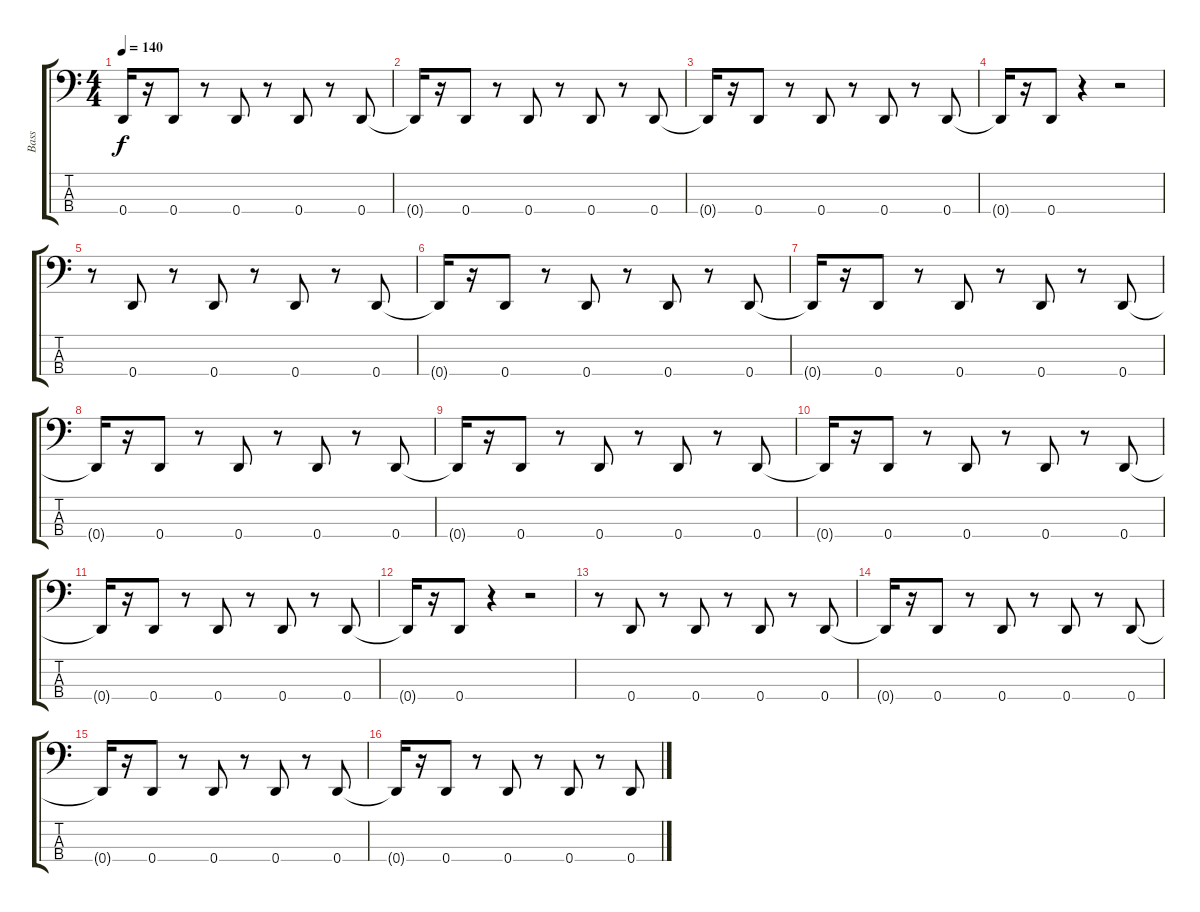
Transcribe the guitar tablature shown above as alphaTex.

\track ("Bass" "Bass") {instrument synthbass2}
\staff {score tabs}
\tuning (G2 D2 A1 D1) {hide}
\ts (4 4)
\tempo 140
\clef f4
\ks c
0.4{t}.16{dy f} r.16 0.4.8 r.8 0.4.8 r.8 0.4.8 r.8 0.4.8 |
0.4{t}.16 r.16 0.4.8 r.8 0.4.8 r.8 0.4.8 r.8 0.4.8 |
0.4{t}.16 r.16 0.4.8 r.8 0.4.8 r.8 0.4.8 r.8 0.4.8 |
0.4{t}.16 r.16 0.4.8 r.4 r.2 |
r.8 0.4.8 r.8 0.4.8 r.8 0.4.8 r.8 0.4.8 |
0.4{t}.16 r.16 0.4.8 r.8 0.4.8 r.8 0.4.8 r.8 0.4.8 |
0.4{t}.16 r.16 0.4.8 r.8 0.4.8 r.8 0.4.8 r.8 0.4.8 |
0.4{t}.16 r.16 0.4.8 r.8 0.4.8 r.8 0.4.8 r.8 0.4.8 |
0.4{t}.16 r.16 0.4.8 r.8 0.4.8 r.8 0.4.8 r.8 0.4.8 |
0.4{t}.16 r.16 0.4.8 r.8 0.4.8 r.8 0.4.8 r.8 0.4.8 |
0.4{t}.16 r.16 0.4.8 r.8 0.4.8 r.8 0.4.8 r.8 0.4.8 |
0.4{t}.16 r.16 0.4.8 r.4 r.2 |
r.8 0.4.8 r.8 0.4.8 r.8 0.4.8 r.8 0.4.8 |
0.4{t}.16 r.16 0.4.8 r.8 0.4.8 r.8 0.4.8 r.8 0.4.8 |
0.4{t}.16 r.16 0.4.8 r.8 0.4.8 r.8 0.4.8 r.8 0.4.8 |
0.4{t}.16 r.16 0.4.8 r.8 0.4.8 r.8 0.4.8 r.8 0.4.8
